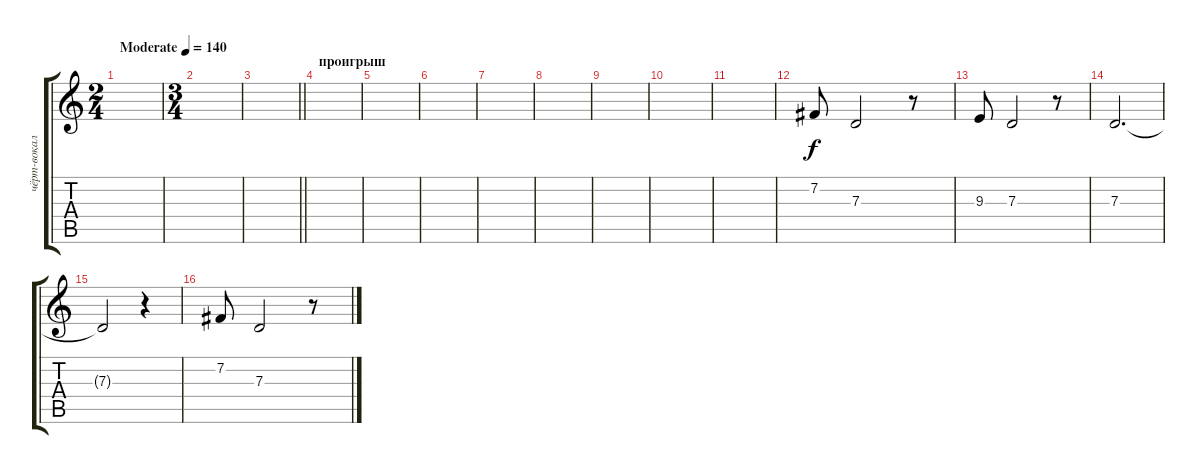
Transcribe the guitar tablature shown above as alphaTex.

\track ("чёрт-вокал" "чёрт-вокал") {instrument sitar}
\staff {score tabs}
\tuning (E4 B3 G3 D3 A2 E2) {hide}
\ts (2 4)
\tempo (140 "Moderate")
\clef g2
\ks c
|
\ts (3 4)
|
\barLineRight lightlight
|
\section ("" "проигрыш")
|
|
|
|
|
|
|
|
7.2.8 7.3.2 r.8 |
9.3.8 7.3.2 r.8 |
7.3.2{d} |
7.3{t}.2 r.4 |
7.2.8 7.3.2 r.8
